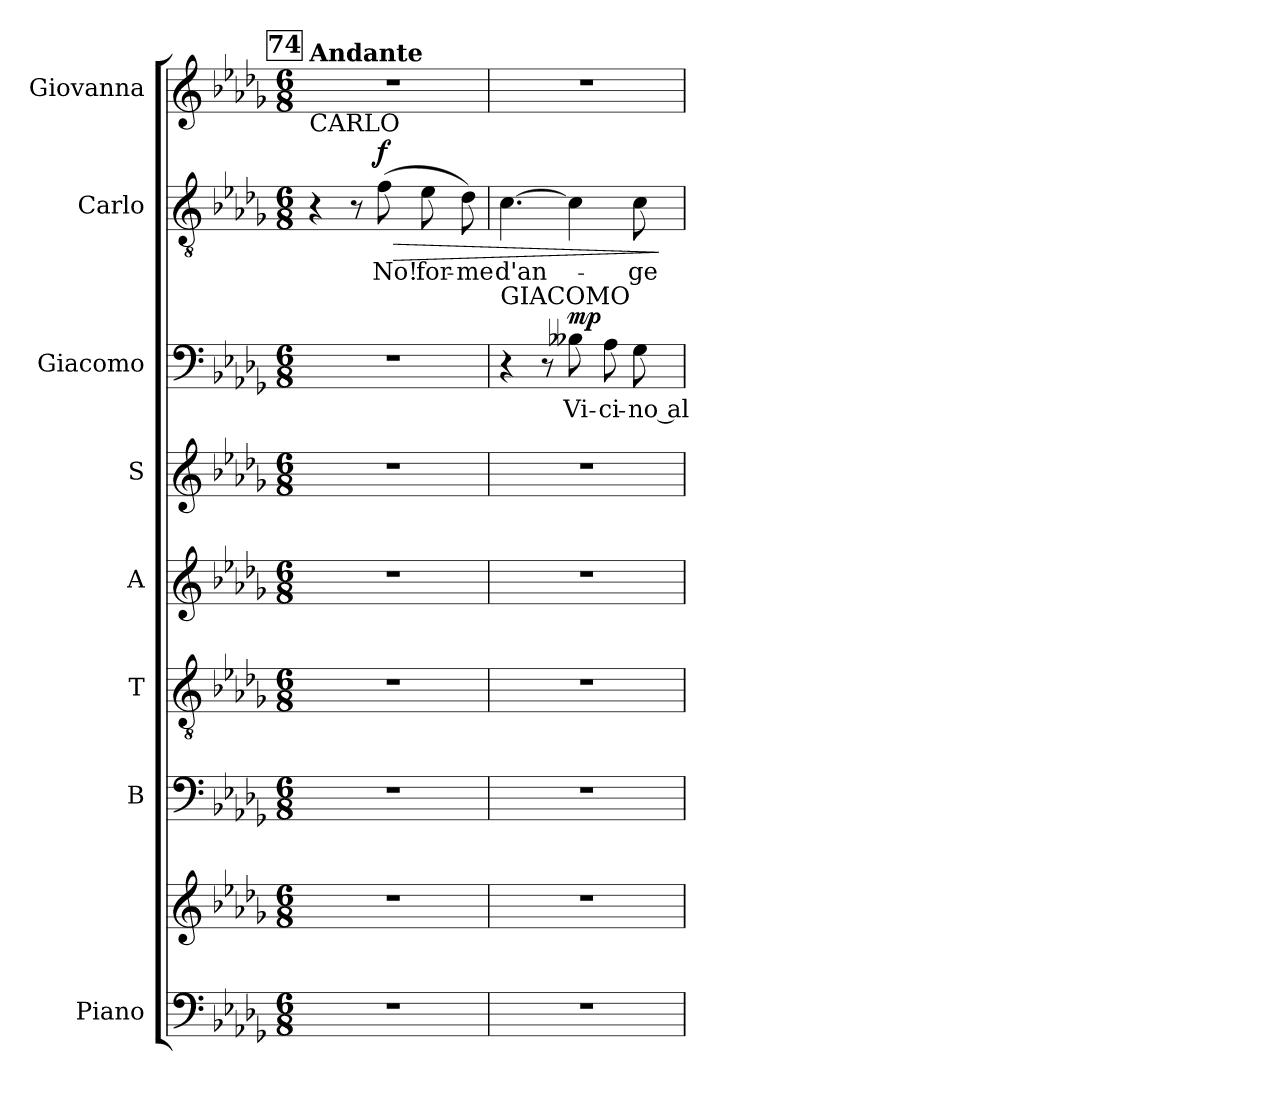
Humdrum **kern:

**kern	**kern	**kern	**kern	**kern	**kern	**kern	**text	**dynam	**kern	**text	**dynam	**kern
*part8	*part8	*part7	*part6	*part5	*part4	*part3	*part3	*part3	*part2	*part2	*part2	*part1
*staff9	*staff8	*staff7	*staff6	*staff5	*staff4	*staff3	*staff3	*staff3	*staff2	*staff2	*staff2	*staff1
*I"Piano	*	*I"B	*I"T	*I"A	*I"S	*I"Giacomo	*	*	*I"Carlo	*	*	*I"Giovanna
*I'Pno	*	*I'B	*I'T	*I'A	*I'S	*	*	*	*	*	*	*
*clefF4	*clefG2	*clefF4	*clefGv2	*clefG2	*clefG2	*clefF4	*	*	*clefGv2	*	*	*clefG2
*k[b-e-a-d-g-]	*k[b-e-a-d-g-]	*k[b-e-a-d-g-]	*k[b-e-a-d-g-]	*k[b-e-a-d-g-]	*k[b-e-a-d-g-]	*k[b-e-a-d-g-]	*	*	*k[b-e-a-d-g-]	*	*	*k[b-e-a-d-g-]
*M6/8	*M6/8	*M6/8	*M6/8	*M6/8	*M6/8	*M6/8	*	*	*M6/8	*	*	*M6/8
!!LO:REH:place=s1:a:B:fs=14:t=74
=131	=131	=131	=131	=131	=131	=131	=131	=131	=131	=131	=131	=131
!	!	!	!	!	!	!	!	!	!	!	!	!LO:TX:a:B:t=Andante
!	!	!	!	!	!	!	!	!	!LO:TX:a:t=CARLO	!	!	!
2.r	2.r	2.r	2.r	2.r	2.r	2.r	.	.	4r	.	.	2.r
.	.	.	.	.	.	.	.	.	8r	.	.	.
!	!	!	!	!	!	!	!	!	!	!LO:LY:b	!LO:HP:b	!
!	!	!	!	!	!	!	!	!	!	!	!LO:DY:n=1:a	!
.	.	.	.	.	.	.	.	.	(8f\	No!	> f	.
!	!	!	!	!	!	!	!	!	!	!LO:LY:b	!	!
.	.	.	.	.	.	.	.	.	8e-\	for-	.	.
!	!	!	!	!	!	!	!	!	!	!LO:LY:b	!	!
.	.	.	.	.	.	.	.	.	8d-\)	-me	.	.
=132	=132	=132	=132	=132	=132	=132	=132	=132	=132	=132	=132	=132
!	!	!	!	!	!	!LO:TX:a:t=GIACOMO	!	!	!	!	!	!
!	!	!	!	!	!	!	!	!	!	!LO:LY:b	!	!
2.r	2.r	2.r	2.r	2.r	2.r	4r	.	.	[4.c\	d'an-	.	2.r
.	.	.	.	.	.	8r	.	.	.	.	.	.
!	!	!	!	!	!	!	!LO:LY:b	!LO:DY:a	!	!	!	!
.	.	.	.	.	.	8B--X\	Vi-	mp	4c\]	.	.	.
!	!	!	!	!	!	!	!LO:LY:b	!	!	!	!	!
.	.	.	.	.	.	8A-\	-ci-	.	.	.	.	.
!	!	!	!	!	!	!	!LO:LY:b	!	!	!LO:LY:b	!	!
.	.	.	.	.	.	8G-\	-no al	.	8c\	-ge-	.	.
.	.	.	.	.	.	.	.	.	.	.	]	.
=	=	=	=	=	=	=	=	=	=	=	=	=
*-	*-	*-	*-	*-	*-	*-	*-	*-	*-	*-	*-	*-
